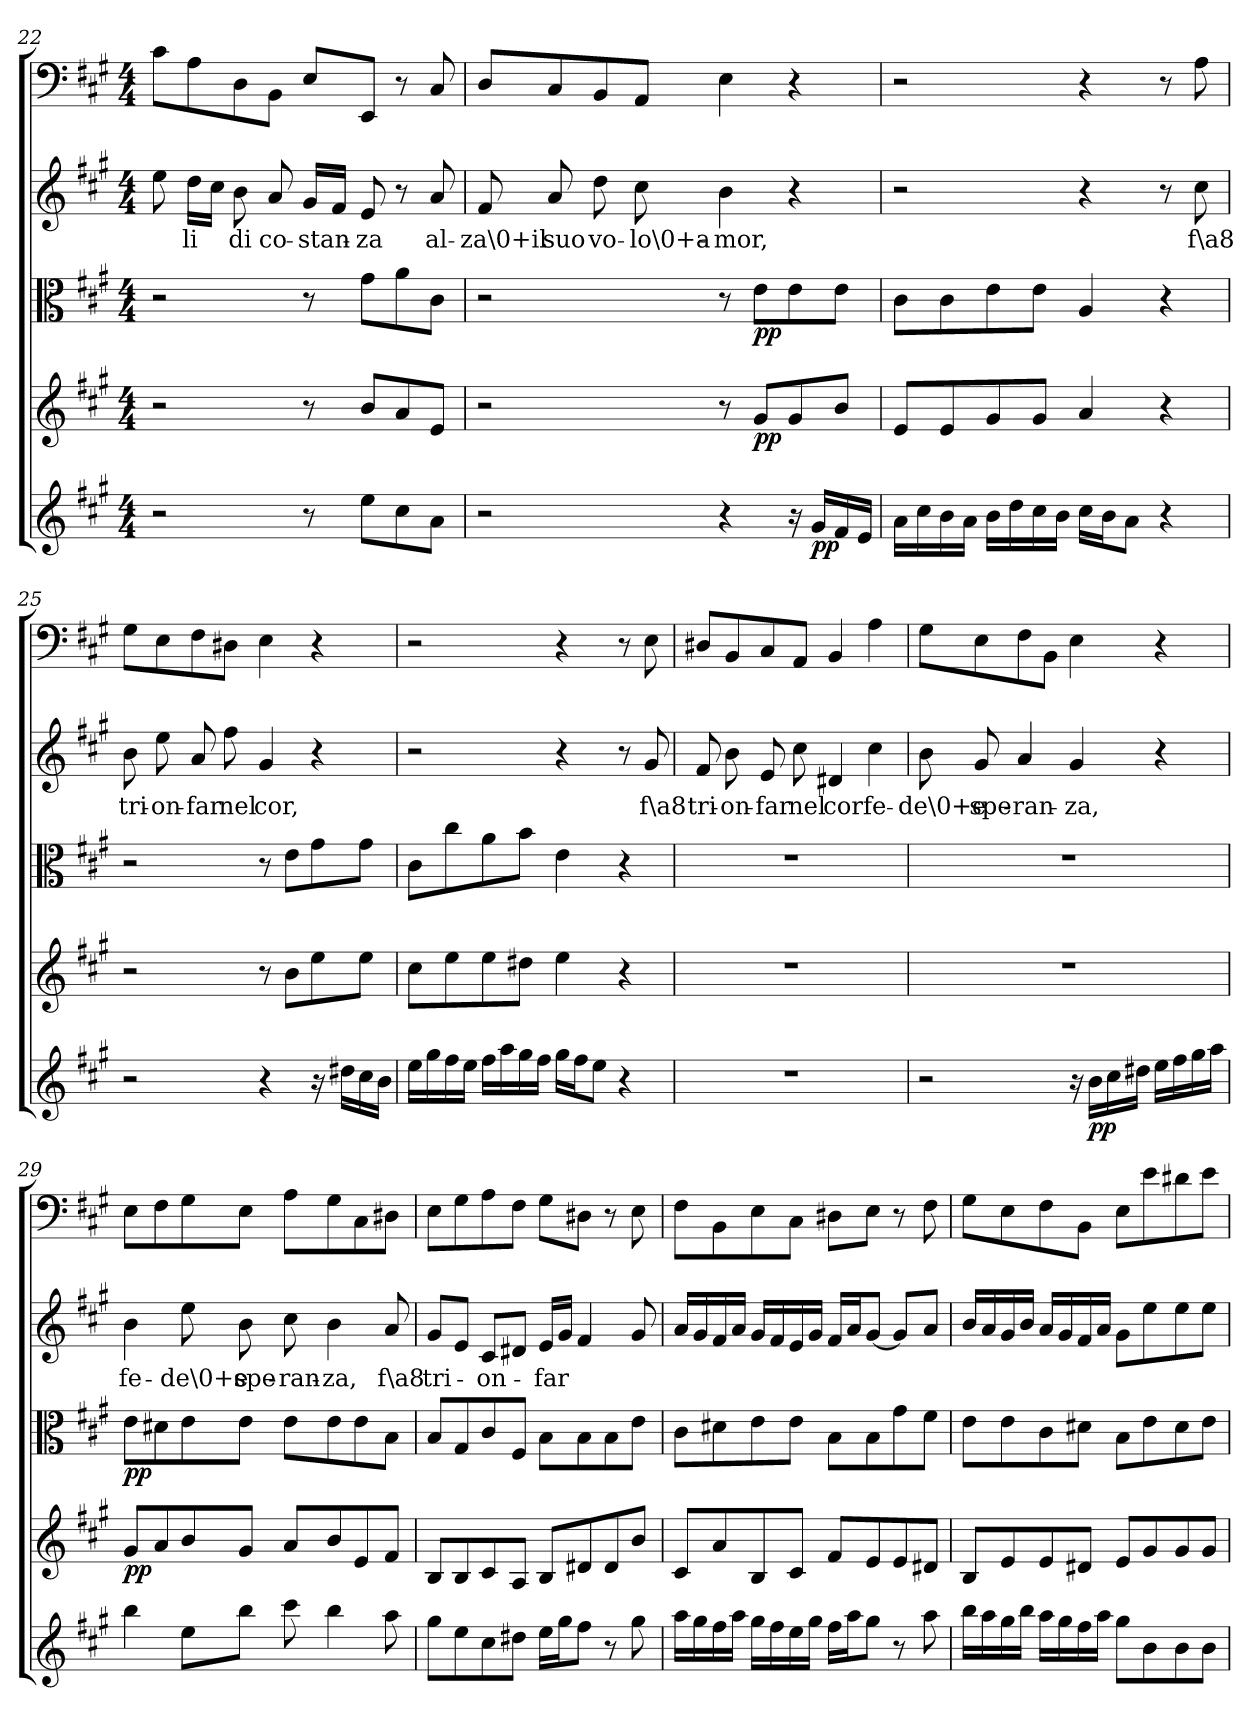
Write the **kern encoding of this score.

**kern	**dynam	**kern	**dynam	**kern	**dynam	**kern	**text	**kern
*part5	*part5	*part4	*part4	*part3	*part3	*part2	*part2	*part1
*staff5	*staff5	*staff4	*staff4	*staff3	*staff3	*staff2	*staff2	*staff1
*clefG2	*	*clefG2	*	*clefC3	*	*clefG2	*	*clefF4
*k[f#c#g#]	*	*k[f#c#g#]	*	*k[f#c#g#]	*	*k[f#c#g#]	*	*k[f#c#g#]
*A:	*	*A:	*	*A:	*	*A:	*	*A:
*M4/4	*	*M4/4	*	*M4/4	*	*M4/4	*	*M4/4
=22	=22	=22	=22	=22	=22	=22	=22	=22
2r	.	2r	.	2r	.	8ee\	.	8c#\L
.	.	.	.	.	.	16dd\LL	-li	8A\
.	.	.	.	.	.	16cc#\JJ	.	.
.	.	.	.	.	.	8b\	di	8D\
.	.	.	.	.	.	8a/	co-	8BB\J
8r	.	8r	.	8r	.	16g#/LL	-stan-	8E/L
.	.	.	.	.	.	16f#/JJ	.	.
8ee\L	.	8b/L	.	8g#\L	.	8e/	-za	8EE/J
8cc#\	.	8a/	.	8a\	.	8r	.	8r
8a\J	.	8e/J	.	8c#\J	.	8a/	al-	8C#/
=23	=23	=23	=23	=23	=23	=23	=23	=23
2r	.	2r	.	2r	.	8f#/	-za\0+il	8D/L
.	.	.	.	.	.	8a/	suo	8C#/
.	.	.	.	.	.	8dd\	vo-	8BB/
.	.	.	.	.	.	8cc#\	-lo\0+a-	8AA/J
4r	.	8r	.	8r	.	4b\	-mor,	4E\
.	.	8g#/L	pp	8e\L	pp	.	.	.
16r	.	8g#/	.	8e\	.	4r	.	4r
16g#/LL	pp	.	.	.	.	.	.	.
16f#/	.	8b/J	.	8e\J	.	.	.	.
16e/JJ	.	.	.	.	.	.	.	.
=24	=24	=24	=24	=24	=24	=24	=24	=24
16a\LL	.	8e/L	.	8c#\L	.	2r	.	2r
16cc#\	.	.	.	.	.	.	.	.
16b\	.	8e/	.	8c#\	.	.	.	.
16a\JJ	.	.	.	.	.	.	.	.
16b\LL	.	8g#/	.	8e\	.	.	.	.
16dd\	.	.	.	.	.	.	.	.
16cc#\	.	8g#/J	.	8e\J	.	.	.	.
16b\JJ	.	.	.	.	.	.	.	.
16cc#\LL	.	4a/	.	4A/	.	4r	.	4r
16b\J	.	.	.	.	.	.	.	.
8a\J	.	.	.	.	.	.	.	.
4r	.	4r	.	4r	.	8r	.	8r
.	.	.	.	.	.	8cc#\	f\a8	8A\
=25	=25	=25	=25	=25	=25	=25	=25	=25
2r	.	2r	.	2r	.	8b\	tri-	8G#\L
.	.	.	.	.	.	8ee\	-on-	8E\
.	.	.	.	.	.	8a/	-far	8F#\
.	.	.	.	.	.	8ff#\	nel	8D#X\J
4r	.	8r	.	8r	.	4g#/	cor,	4E\
.	.	8b\L	.	8e\L	.	.	.	.
16r	.	8ee\	.	8g#\	.	4r	.	4r
16dd#X\LL	.	.	.	.	.	.	.	.
16cc#\	.	8ee\J	.	8g#\J	.	.	.	.
16b\JJ	.	.	.	.	.	.	.	.
=26	=26	=26	=26	=26	=26	=26	=26	=26
16ee\LL	.	8cc#\L	.	8c#\L	.	2r	.	2r
16gg#\	.	.	.	.	.	.	.	.
16ff#\	.	8ee\	.	8cc#\	.	.	.	.
16ee\JJ	.	.	.	.	.	.	.	.
16ff#\LL	.	8ee\	.	8a\	.	.	.	.
16aa\	.	.	.	.	.	.	.	.
16gg#\	.	8dd#X\J	.	8b\J	.	.	.	.
16ff#\JJ	.	.	.	.	.	.	.	.
16gg#\LL	.	4ee\	.	4e\	.	4r	.	4r
16ff#\J	.	.	.	.	.	.	.	.
8ee\J	.	.	.	.	.	.	.	.
4r	.	4r	.	4r	.	8r	.	8r
.	.	.	.	.	.	8g#/	f\a8	8E\
=27	=27	=27	=27	=27	=27	=27	=27	=27
1r	.	1r	.	1r	.	8f#/	tri-	8D#X/L
.	.	.	.	.	.	8b\	-on-	8BB/
.	.	.	.	.	.	8e/	-far	8C#/
.	.	.	.	.	.	8cc#\	nel	8AA/J
.	.	.	.	.	.	4d#X/	cor	4BB/
.	.	.	.	.	.	4cc#\	fe-	4A\
=28	=28	=28	=28	=28	=28	=28	=28	=28
2r	.	1r	.	1r	.	8b\	-de\0+e	8G#\L
.	.	.	.	.	.	8g#/	spe-	8E\
.	.	.	.	.	.	4a/	-ran-	8F#\
.	.	.	.	.	.	.	.	8BB\J
16r	.	.	.	.	.	4g#/	-za,	4E\
16b\LL	pp	.	.	.	.	.	.	.
16cc#\	.	.	.	.	.	.	.	.
16dd#X\JJ	.	.	.	.	.	.	.	.
16ee\LL	.	.	.	.	.	4r	.	4r
16ff#\	.	.	.	.	.	.	.	.
16gg#\	.	.	.	.	.	.	.	.
16aa\JJ	.	.	.	.	.	.	.	.
=29	=29	=29	=29	=29	=29	=29	=29	=29
4bb\	.	8g#/L	pp	8e\L	pp	4b\	fe-	8E\L
.	.	8a/	.	8d#X\	.	.	.	8F#\
8ee\L	.	8b/	.	8e\	.	8ee\	-de\0+e	8G#\
8bb\J	.	8g#/J	.	8e\J	.	8b\	spe-	8E\J
8ccc#\	.	8a/L	.	8e\L	.	8cc#\	-ran-	8A\L
4bb\	.	8b/	.	8e\	.	4b\	-za,	8G#\
.	.	8e/	.	8e\	.	.	.	8C#\
8aa\	.	8f#/J	.	8B\J	.	8a/	f\a8	8D#X\J
=30	=30	=30	=30	=30	=30	=30	=30	=30
8gg#\L	.	8B/L	.	8B/L	.	8g#/L	tri-	8E\L
8ee\	.	8B/	.	8G#/	.	8e/J	.	8G#\
8cc#\	.	8c#/	.	8c#/	.	8c#/L	-on-	8A\
8dd#X\J	.	8A/J	.	8F#/J	.	8d#X/J	.	8F#\J
16ee\LL	.	8B/L	.	8B\L	.	16e/LL	-far	8G#\L
16gg#\J	.	.	.	.	.	16g#/JJ	.	.
8ff#\J	.	8d#X/	.	8B\	.	4f#/	.	8D#X\J
8r	.	8d#/	.	8B\	.	.	.	8r
8gg#\	.	8b/J	.	8e\J	.	8g#/	.	8E\
=31	=31	=31	=31	=31	=31	=31	=31	=31
16aa\LL	.	8c#/L	.	8c#\L	.	16a/LL	.	8F#\L
16gg#\	.	.	.	.	.	16g#/	.	.
16ff#\	.	8a/	.	8d#X\	.	16f#/	.	8BB\
16aa\JJ	.	.	.	.	.	16a/JJ	.	.
16gg#\LL	.	8B/	.	8e\	.	16g#/LL	.	8E\
16ff#\	.	.	.	.	.	16f#/	.	.
16ee\	.	8c#/J	.	8e\J	.	16e/	.	8C#\J
16gg#\JJ	.	.	.	.	.	16g#/JJ	.	.
16ff#\LL	.	8f#/L	.	8B\L	.	16f#/LL	.	8D#X\L
16aa\J	.	.	.	.	.	16a/J	.	.
8gg#\J	.	8e/	.	8B\	.	[8g#/J	.	8E\J
8r	.	8e/	.	8g#\	.	8g#/L]	.	8r
8aa\	.	8d#X/J	.	8f#\J	.	8a/J	.	8F#\
=32	=32	=32	=32	=32	=32	=32	=32	=32
16bb\LL	.	8B/L	.	8e\L	.	16b/LL	.	8G#\L
16aa\	.	.	.	.	.	16a/	.	.
16gg#\	.	8e/	.	8e\	.	16g#/	.	8E\
16bb\JJ	.	.	.	.	.	16b/JJ	.	.
16aa\LL	.	8e/	.	8c#\	.	16a/LL	.	8F#\
16gg#\	.	.	.	.	.	16g#/	.	.
16ff#\	.	8d#X/J	.	8d#X\J	.	16f#/	.	8BB\J
16aa\JJ	.	.	.	.	.	16a/JJ	.	.
8gg#\L	.	8e/L	.	8B\L	.	8g#\L	.	8E\L
8b\	.	8g#/	.	8e\	.	8ee\	.	8e\
8b\	.	8g#/	.	8d#\	.	8ee\	.	8d#X\
8b\J	.	8g#/J	.	8e\J	.	8ee\J	.	8e\J
=	=	=	=	=	=	=	=	=
*-	*-	*-	*-	*-	*-	*-	*-	*-
